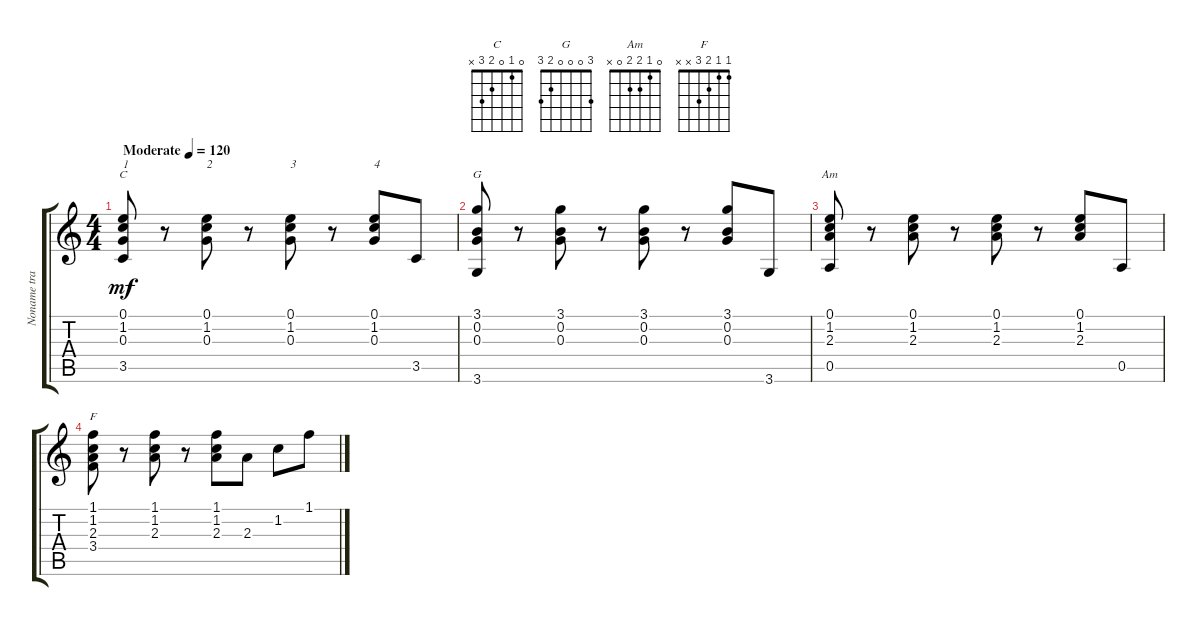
\track ("Noname track" "Noname tra") {instrument acousticguitarnylon}
\staff {score tabs}
\tuning (E4 B3 G3 D3 A2 E2) {hide}
\chord ("C" 0 1 0 2 3 x)
\chord ("G" 3 0 0 0 2 3)
\chord ("Am" 0 1 2 2 0 x)
\chord ("F" 1 1 2 3 x x)
\ts (4 4)
\tempo (120 "Moderate")
\clef g2
\ks c
(0.1 1.2 0.3 3.5).8{ch "C" txt "1" dy mf instrument acousticguitarnylon} r.8 (0.1 1.2 0.3).8{txt "2"} r.8 (0.1 1.2 0.3).8{txt "3"} r.8 (0.1 1.2 0.3).8{txt "4"} 3.5.8 |
(3.1 0.2 0.3 3.6).8{ch "G"} r.8 (3.1 0.2 0.3).8 r.8 (3.1 0.2 0.3).8 r.8 (3.1 0.2 0.3).8 3.6.8 |
(0.1 1.2 2.3 0.5).8{ch "Am"} r.8 (0.1 1.2 2.3).8 r.8 (0.1 1.2 2.3).8 r.8 (0.1 1.2 2.3).8 0.5.8 |
(1.1 1.2 2.3 3.4).8{ch "F"} r.8 (1.1 1.2 2.3).8 r.8 (1.1 1.2 2.3).8 2.3.8 1.2.8 1.1.8
